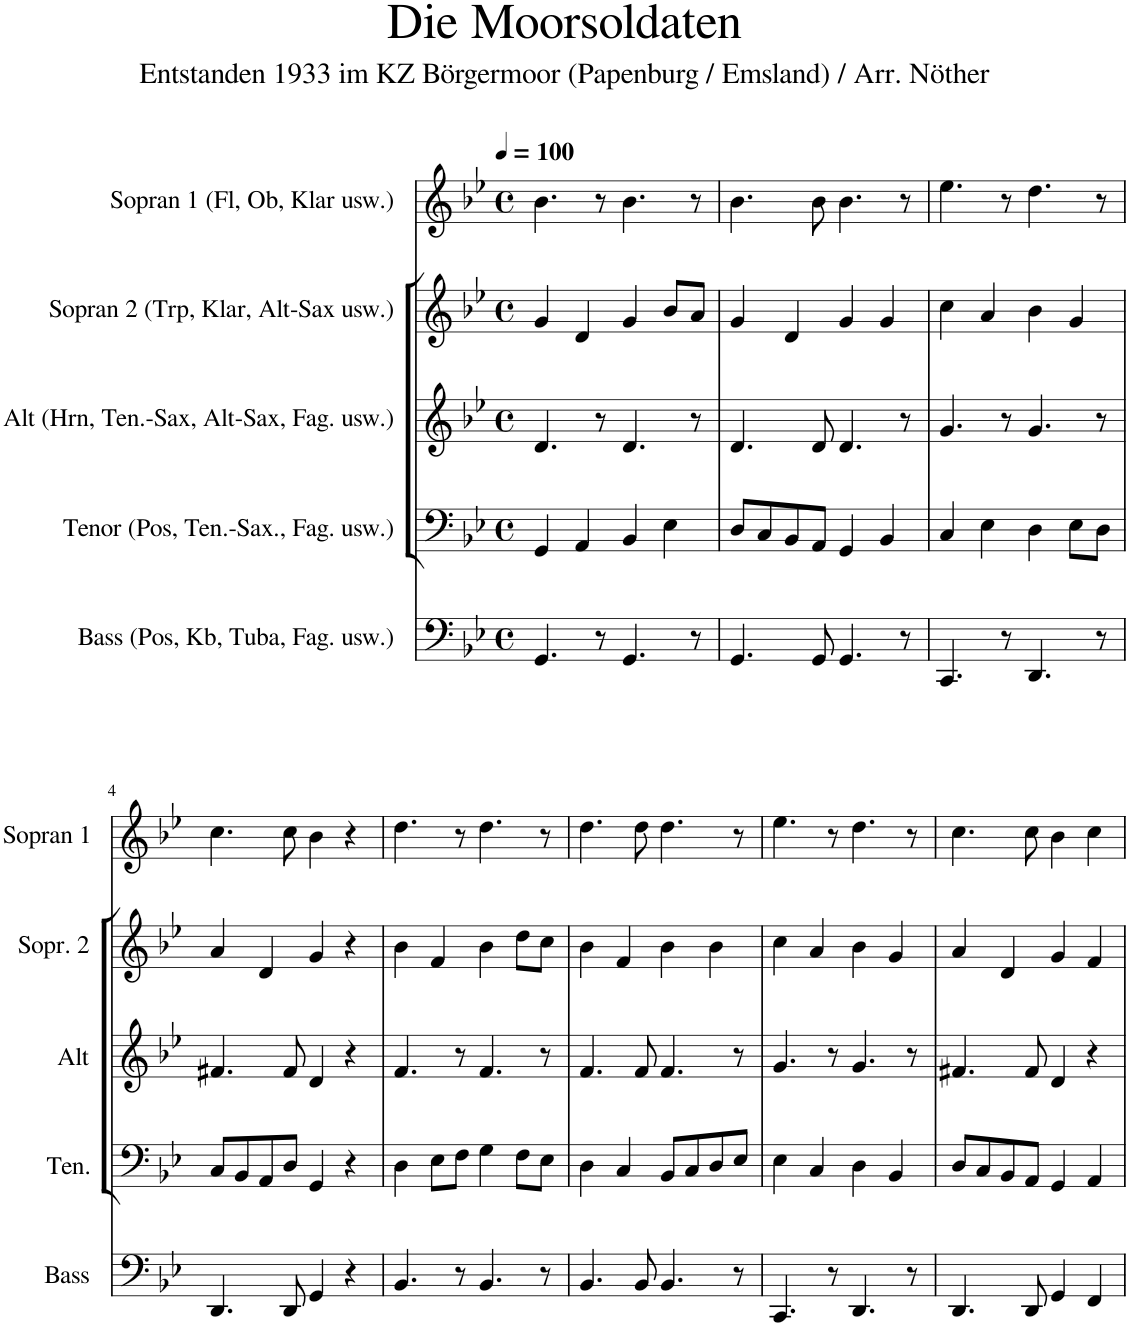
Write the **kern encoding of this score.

**kern	**kern	**kern	**kern	**kern
*part5	*part4	*part3	*part2	*part1
*staff5	*staff4	*staff3	*staff2	*staff1
*I"Bass (Pos, Kb, Tuba, Fag. usw.)	*I"Tenor (Pos, Ten.-Sax., Fag. usw.)	*I"Alt (Hrn, Ten.-Sax, Alt-Sax, Fag. usw.)	*I"Sopran 2 (Trp, Klar, Alt-Sax usw.)	*I"Sopran 1 (Fl, Ob, Klar usw.)
*I'Bass	*I'Ten.	*I'Alt	*I'Sopr. 2	*I'Sopran 1
*clefF4	*clefF4	*clefG2	*clefG2	*clefG2
*	*	*ITrd4c7	*ITrd1c2	*
*k[b-e-]	*k[b-e-]	*k[b-e-]	*k[b-e-]	*k[b-e-]
*M4/4	*M4/4	*M4/4	*M4/4	*M4/4
*met(c)	*met(c)	*met(c)	*met(c)	*met(c)
*MM100	*MM100	*MM100	*MM100	*MM100
=1	=1	=1	=1	=1
4.GG/	4GG/	4.d/	4g/	4.b-\
.	4AA/	.	4d/	.
8r	.	8r	.	8r
4.GG/	4BB-/	4.d/	4g/	4.b-\
.	4E-\	.	8b-/L	.
8r	.	8r	8a/J	8r
=2	=2	=2	=2	=2
4.GG/	8D/L	4.d/	4g/	4.b-\
.	8C/	.	.	.
.	8BB-/	.	4d/	.
8GG/	8AA/J	8d/	.	8b-\
4.GG/	4GG/	4.d/	4g/	4.b-\
.	4BB-/	.	4g/	.
8r	.	8r	.	8r
=3	=3	=3	=3	=3
4.CC/	4C/	4.g/	4cc\	4.ee-\
.	4E-\	.	4a/	.
8r	.	8r	.	8r
4.DD/	4D\	4.g/	4b-\	4.dd\
.	8E-\L	.	4g/	.
8r	8D\J	8r	.	8r
!!LO:LB:g=z
=4	=4	=4	=4	=4
4.DD/	8C/L	4.f#X/	4a/	4.cc\
.	8BB-/	.	.	.
.	8AA/	.	4d/	.
8DD/	8D/J	8f#/	.	8cc\
4GG/	4GG/	4d/	4g/	4b-\
4r	4r	4r	4r	4r
=5	=5	=5	=5	=5
4.BB-/	4D\	4.f/	4b-\	4.dd\
.	8E-\L	.	4f/	.
8r	8F\J	8r	.	8r
4.BB-/	4G\	4.f/	4b-\	4.dd\
.	8F\L	.	8dd\L	.
8r	8E-\J	8r	8cc\J	8r
=6	=6	=6	=6	=6
4.BB-/	4D\	4.f/	4b-\	4.dd\
.	4C/	.	4f/	.
8BB-/	.	8f/	.	8dd\
4.BB-/	8BB-/L	4.f/	4b-\	4.dd\
.	8C/	.	.	.
.	8D/	.	4b-\	.
8r	8E-/J	8r	.	8r
=7	=7	=7	=7	=7
4.CC/	4E-\	4.g/	4cc\	4.ee-\
.	4C/	.	4a/	.
8r	.	8r	.	8r
4.DD/	4D\	4.g/	4b-\	4.dd\
.	4BB-/	.	4g/	.
8r	.	8r	.	8r
=8	=8	=8	=8	=8
4.DD/	8D/L	4.f#X/	4a/	4.cc\
.	8C/	.	.	.
.	8BB-/	.	4d/	.
8DD/	8AA/J	8f#/	.	8cc\
4GG/	4GG/	4d/	4g/	4b-\
4FF/	4AA/	4r	4f/	4cc\
=	=	=	=	=
*-	*-	*-	*-	*-
